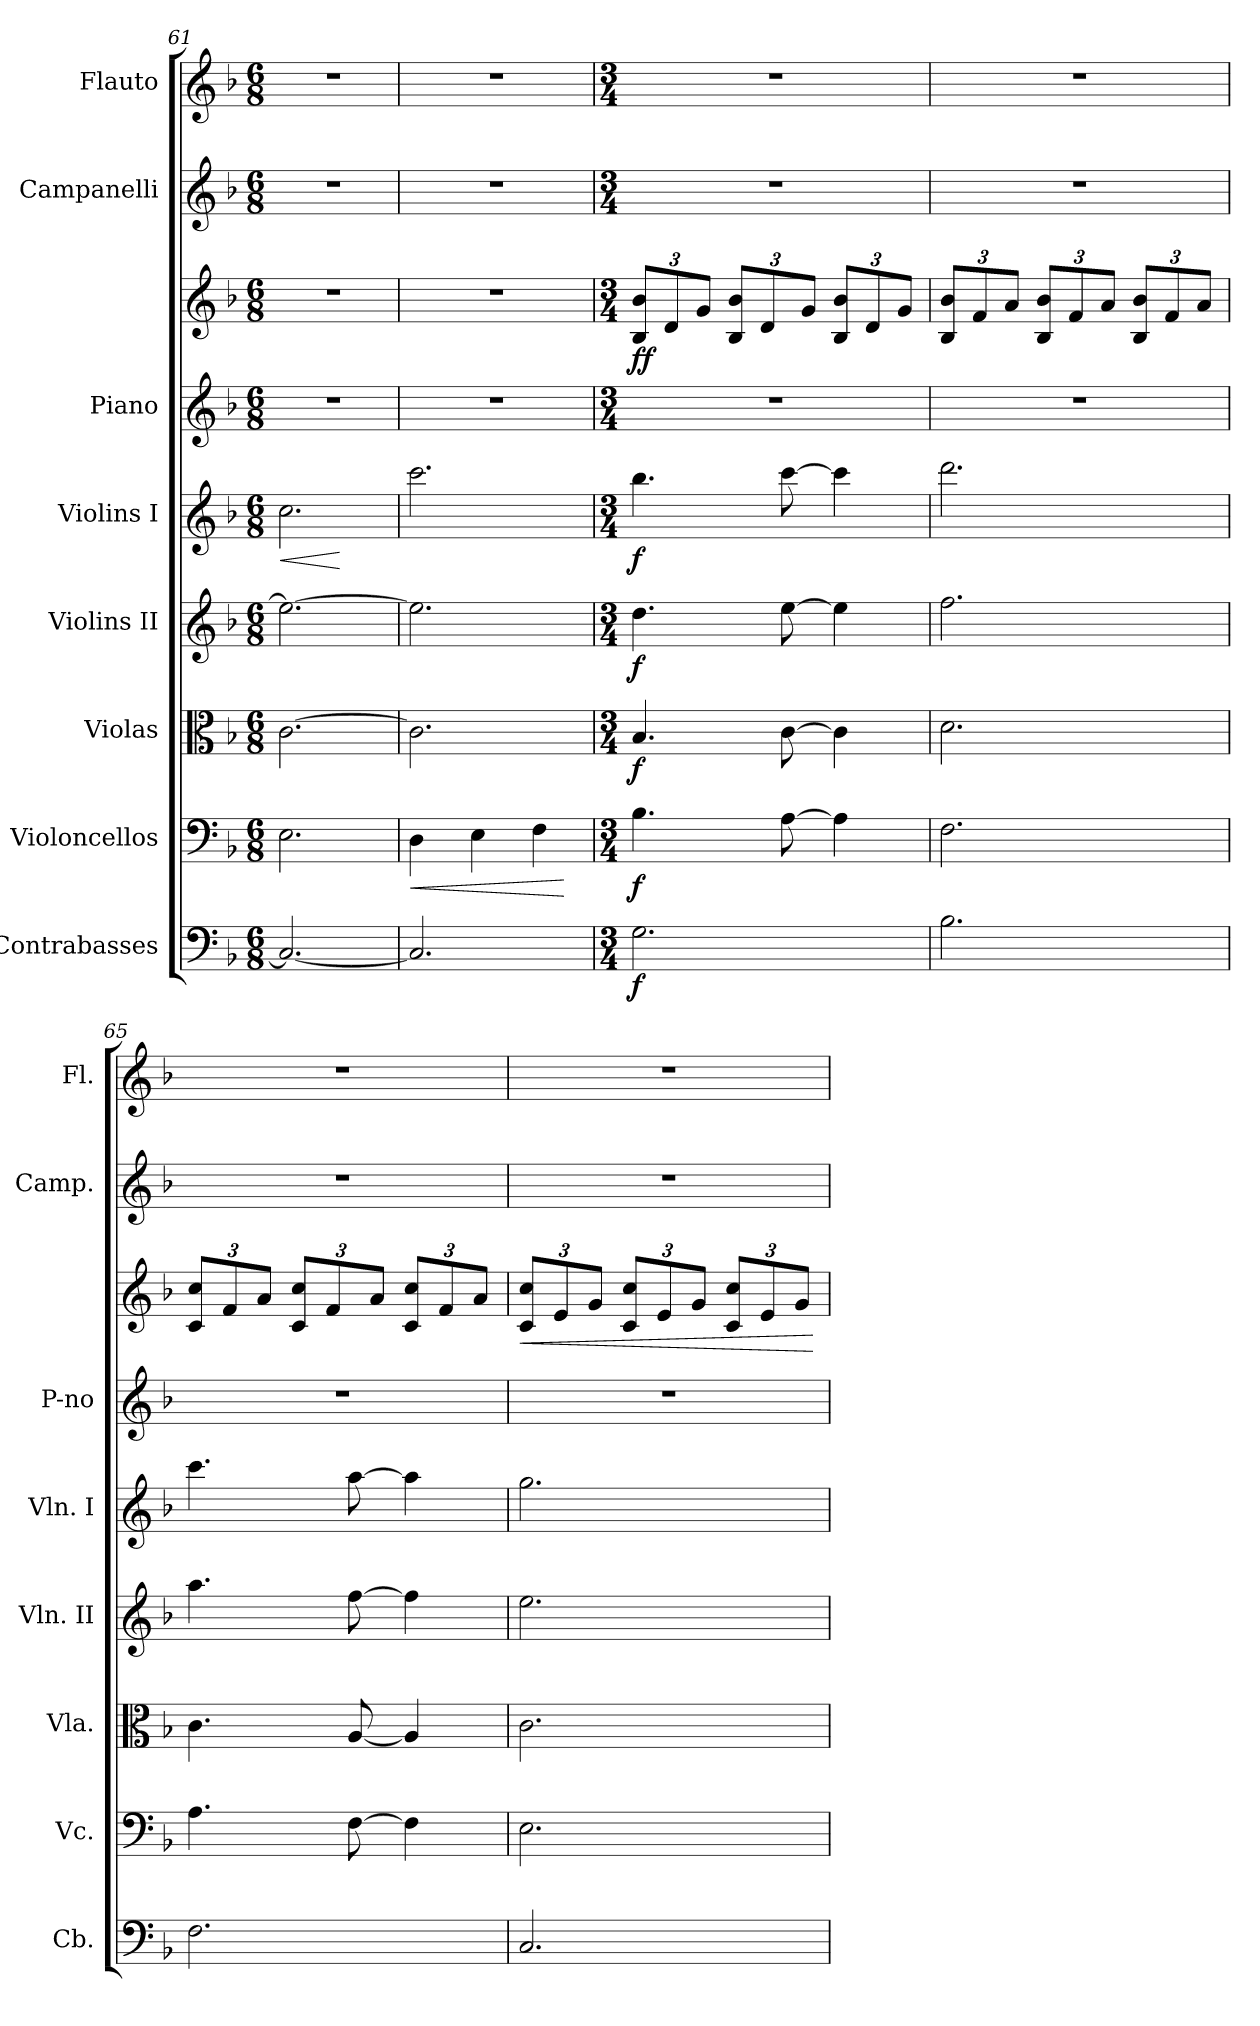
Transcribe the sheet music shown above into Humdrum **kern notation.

**kern	**dynam	**kern	**dynam	**kern	**dynam	**kern	**dynam	**kern	**dynam	**kern	**kern	**dynam	**kern	**kern
*part8	*part8	*part7	*part7	*part6	*part6	*part5	*part5	*part4	*part4	*part3	*part3	*part3	*part2	*part1
*staff9	*staff9	*staff8	*staff8	*staff7	*staff7	*staff6	*staff6	*staff5	*staff5	*staff4	*staff3	*staff3/4	*staff2	*staff1
*I"Contrabasses	*	*I"Violoncellos	*	*I"Violas	*	*I"Violins II	*	*I"Violins I	*	*I"Piano	*	*	*I"Campanelli	*I"Flauto
*I'Cb.	*	*I'Vc.	*	*I'Vla.	*	*I'Vln. II	*	*I'Vln. I	*	*I'P-no	*	*	*I'Camp.	*I'Fl.
*clefF4	*	*clefF4	*	*clefC3	*	*clefG2	*	*clefG2	*	*clefG2	*clefG2	*	*clefG2	*clefG2
*ITrd7c12	*	*	*	*	*	*	*	*	*	*	*	*	*ITrd-14c-24	*
*k[b-]	*	*k[b-]	*	*k[b-]	*	*k[b-]	*	*k[b-]	*	*k[b-]	*k[b-]	*	*k[b-]	*k[b-]
*M6/8	*	*M6/8	*	*M6/8	*	*M6/8	*	*M6/8	*	*M6/8	*M6/8	*	*M6/8	*M6/8
=61	=61	=61	=61	=61	=61	=61	=61	=61	=61	=61	=61	=61	=61	=61
!	!	!	!	!	!	!	!	!	!LO:HP:b	!	!	!	!	!
2.CC/_	.	2.E\	.	[2.c\	.	2.ee\_	.	2.cc\	<	2.r	2.r	.	2.r	2.r
.	.	.	.	.	.	.	.	.	[	.	.	.	.	.
=62	=62	=62	=62	=62	=62	=62	=62	=62	=62	=62	=62	=62	=62	=62
!	!	!	!LO:HP:b	!	!	!	!	!	!	!	!	!	!	!
2.CC/]	.	4D\	<	2.c\]	.	2.ee\]	.	2.ccc\	.	2.r	2.r	.	2.r	2.r
.	.	4E\	.	.	.	.	.	.	.	.	.	.	.	.
.	.	4F\	.	.	.	.	.	.	.	.	.	.	.	.
.	.	.	[	.	.	.	.	.	.	.	.	.	.	.
!!LO:PB:g=z
=63	=63	=63	=63	=63	=63	=63	=63	=63	=63	=63	=63	=63	=63	=63
*M3/4	*	*M3/4	*	*M3/4	*	*M3/4	*	*M3/4	*	*M3/4	*M3/4	*	*M3/4	*M3/4
*	*	*	*	*	*	*	*	*	*	*	*Xbrackettup	*	*	*
*	*	*	*	*	*	*	*	*	*	*	*	*	*	*MM58
!	!LO:DY:b	!	!LO:DY:b	!	!LO:DY:b	!	!LO:DY:b	!	!LO:DY:b	!	!	!LO:DY:b	!	!
2.GG\	f	4.B-\	f	4.B-/	f	4.dd\	f	4.bb-\	f	2.r	12B-/ 12b-/L	ff	2.r	2.r
.	.	.	.	.	.	.	.	.	.	.	12d/	.	.	.
.	.	.	.	.	.	.	.	.	.	.	12g/J	.	.	.
.	.	.	.	.	.	.	.	.	.	.	12B-/ 12b-/L	.	.	.
.	.	.	.	.	.	.	.	.	.	.	12d/	.	.	.
.	.	[8A\	.	[8c\	.	[8ee\	.	[8ccc\	.	.	.	.	.	.
.	.	.	.	.	.	.	.	.	.	.	12g/J	.	.	.
.	.	4A\]	.	4c\]	.	4ee\]	.	4ccc\]	.	.	12B-/ 12b-/L	.	.	.
.	.	.	.	.	.	.	.	.	.	.	12d/	.	.	.
.	.	.	.	.	.	.	.	.	.	.	12g/J	.	.	.
=64	=64	=64	=64	=64	=64	=64	=64	=64	=64	=64	=64	=64	=64	=64
2.BB-\	.	2.F\	.	2.d\	.	2.ff\	.	2.ddd\	.	2.r	12B-/ 12b-/L	.	2.r	2.r
.	.	.	.	.	.	.	.	.	.	.	12f/	.	.	.
.	.	.	.	.	.	.	.	.	.	.	12a/J	.	.	.
.	.	.	.	.	.	.	.	.	.	.	12B-/ 12b-/L	.	.	.
.	.	.	.	.	.	.	.	.	.	.	12f/	.	.	.
.	.	.	.	.	.	.	.	.	.	.	12a/J	.	.	.
.	.	.	.	.	.	.	.	.	.	.	12B-/ 12b-/L	.	.	.
.	.	.	.	.	.	.	.	.	.	.	12f/	.	.	.
.	.	.	.	.	.	.	.	.	.	.	12a/J	.	.	.
=65	=65	=65	=65	=65	=65	=65	=65	=65	=65	=65	=65	=65	=65	=65
2.FF\	.	4.A\	.	4.c\	.	4.aa\	.	4.ccc\	.	2.r	12c/ 12cc/L	.	2.r	2.r
.	.	.	.	.	.	.	.	.	.	.	12f/	.	.	.
.	.	.	.	.	.	.	.	.	.	.	12a/J	.	.	.
.	.	.	.	.	.	.	.	.	.	.	12c/ 12cc/L	.	.	.
.	.	.	.	.	.	.	.	.	.	.	12f/	.	.	.
.	.	[8F\	.	[8A/	.	[8ff\	.	[8aa\	.	.	.	.	.	.
.	.	.	.	.	.	.	.	.	.	.	12a/J	.	.	.
.	.	4F\]	.	4A/]	.	4ff\]	.	4aa\]	.	.	12c/ 12cc/L	.	.	.
.	.	.	.	.	.	.	.	.	.	.	12f/	.	.	.
.	.	.	.	.	.	.	.	.	.	.	12a/J	.	.	.
=66	=66	=66	=66	=66	=66	=66	=66	=66	=66	=66	=66	=66	=66	=66
!	!	!	!	!	!	!	!	!	!	!	!	!LO:HP:b	!	!
2.CC/	.	2.E\	.	2.c\	.	2.ee\	.	2.gg\	.	2.r	12c/ 12cc/L	<	2.r	2.r
.	.	.	.	.	.	.	.	.	.	.	12e/	.	.	.
.	.	.	.	.	.	.	.	.	.	.	12g/J	.	.	.
.	.	.	.	.	.	.	.	.	.	.	12c/ 12cc/L	.	.	.
.	.	.	.	.	.	.	.	.	.	.	12e/	.	.	.
.	.	.	.	.	.	.	.	.	.	.	12g/J	.	.	.
.	.	.	.	.	.	.	.	.	.	.	12c/ 12cc/L	.	.	.
.	.	.	.	.	.	.	.	.	.	.	12e/	.	.	.
.	.	.	.	.	.	.	.	.	.	.	12g/J	.	.	.
.	.	.	.	.	.	.	.	.	.	.	.	[	.	.
=	=	=	=	=	=	=	=	=	=	=	=	=	=	=
*-	*-	*-	*-	*-	*-	*-	*-	*-	*-	*-	*-	*-	*-	*-
